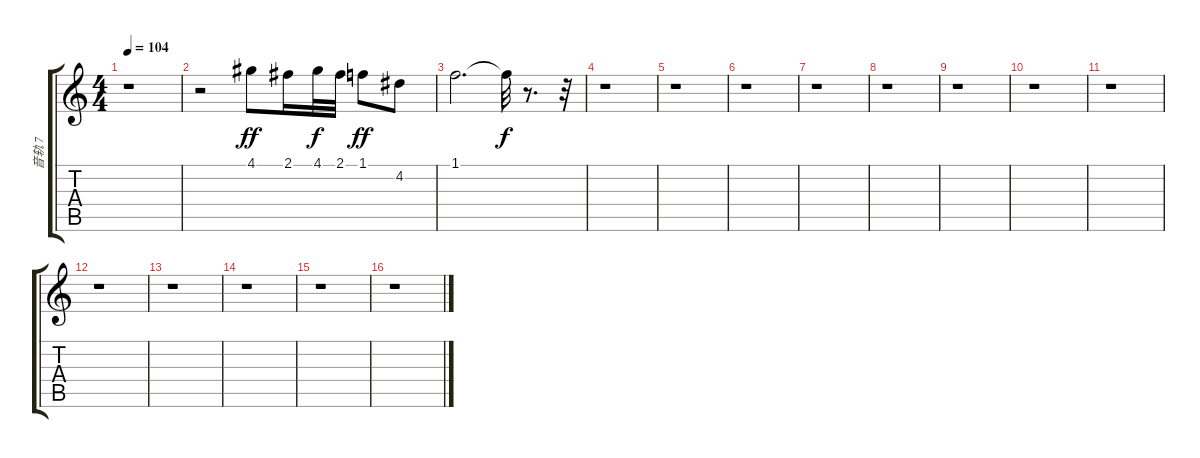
\track ("音轨 7" "音轨 7") {instrument acousticguitarsteel}
\staff {score tabs}
\tuning (E4 B3 G3 D3 A2 E2) {hide}
\ts (4 4)
\tempo 104
\clef g2
\ks c
r.1{dy f} |
r.2 4.1.8{dy ff} 2.1.16 4.1.32{dy f} 2.1.32 1.1.8{dy ff} 4.2.8 |
1.1.2{d} 1.1{t}.32{dy f} r.8{d} r.32 |
r.1 |
r.1 |
r.1 |
r.1 |
r.1 |
r.1 |
r.1 |
r.1 |
r.1 |
r.1 |
r.1 |
r.1 |
r.1
